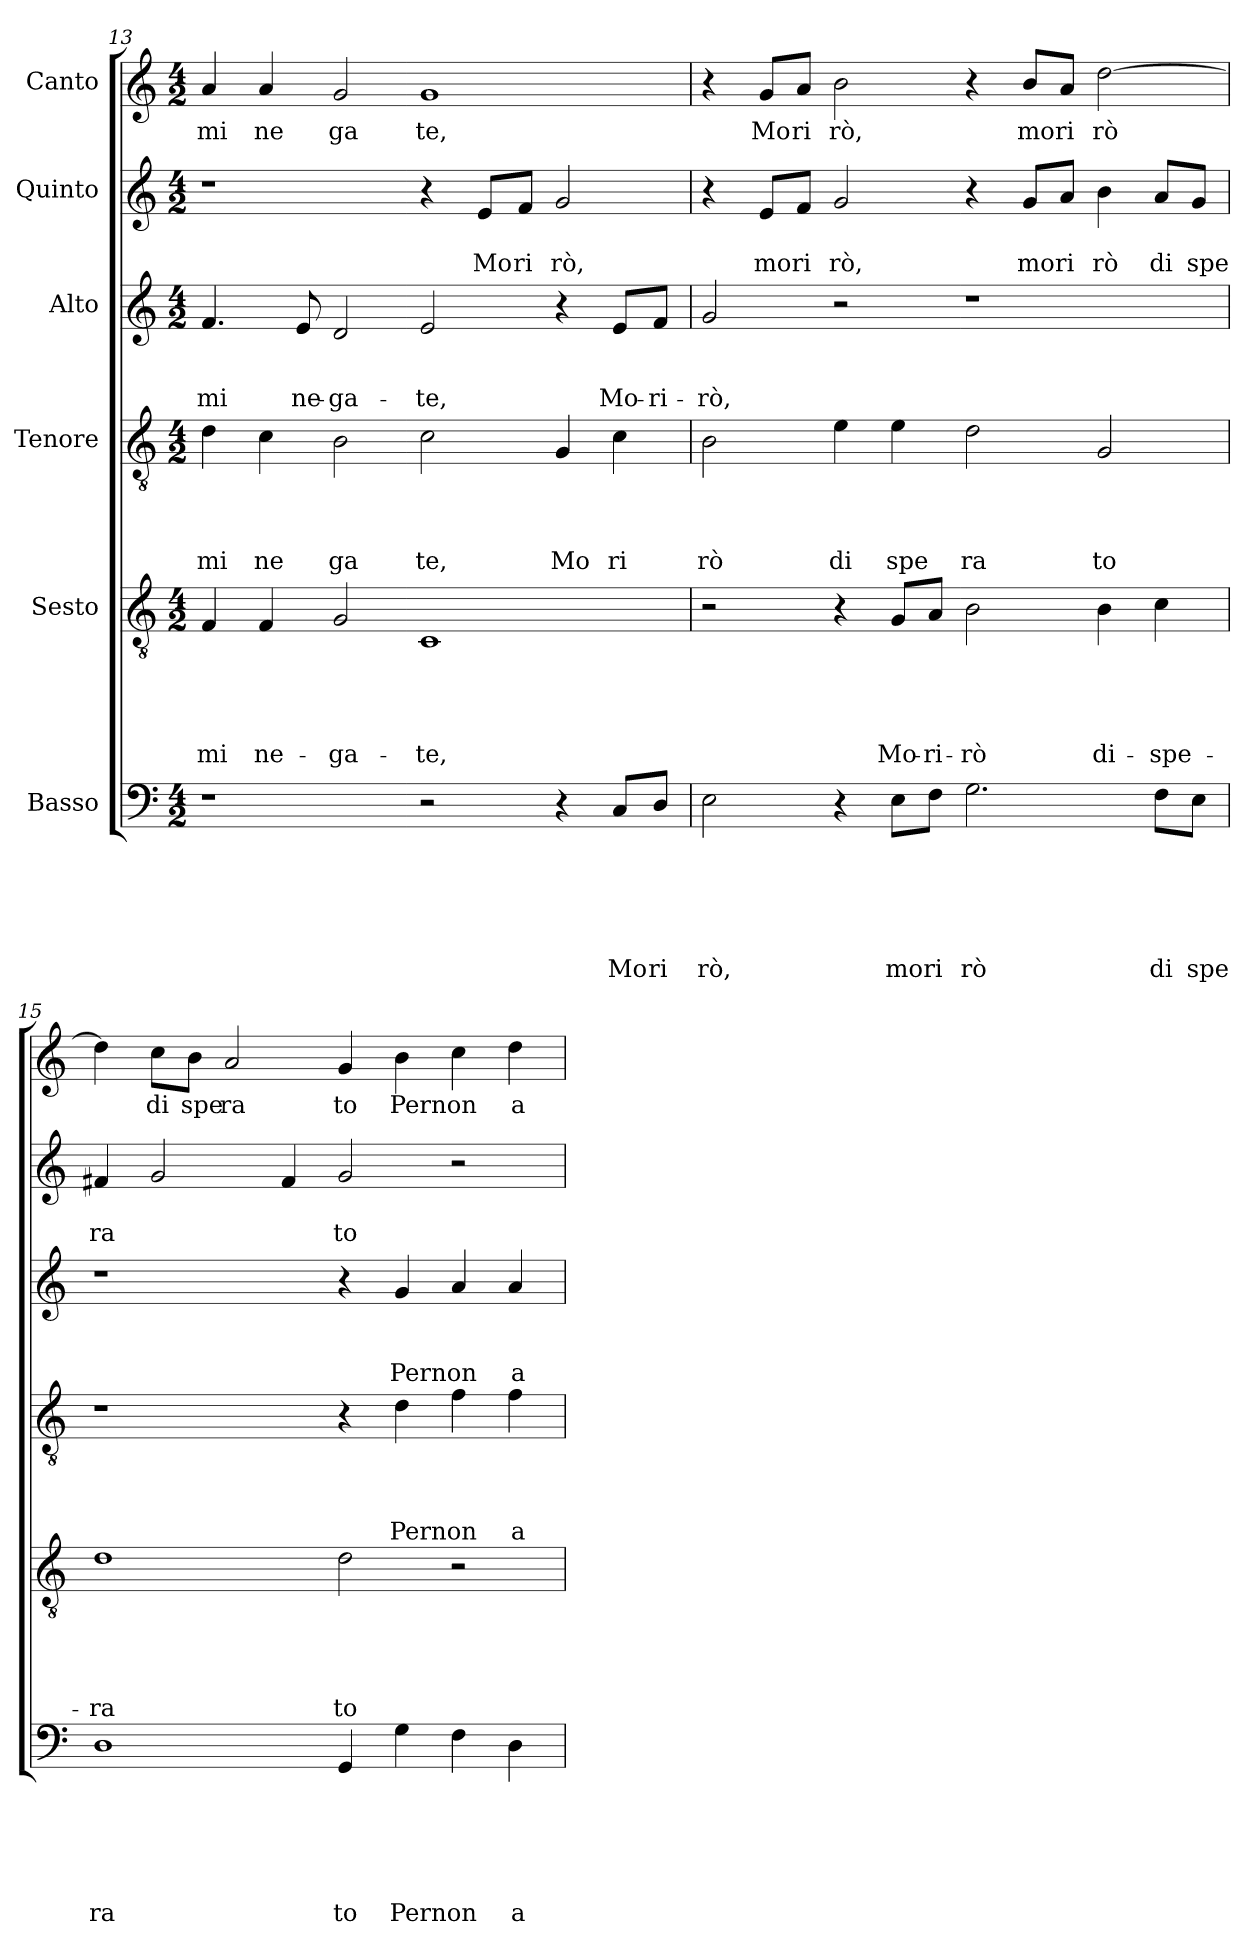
**kern	**text	**text	**text	**text	**text	**text	**kern	**text	**text	**text	**text	**text	**kern	**text	**text	**text	**text	**kern	**text	**text	**text	**kern	**text	**text	**kern	**text
*part6	*part6	*part6	*part6	*part6	*part6	*part6	*part5	*part5	*part5	*part5	*part5	*part5	*part4	*part4	*part4	*part4	*part4	*part3	*part3	*part3	*part3	*part2	*part2	*part2	*part1	*part1
*staff6	*staff6	*staff6	*staff6	*staff6	*staff6	*staff6	*staff5	*staff5	*staff5	*staff5	*staff5	*staff5	*staff4	*staff4	*staff4	*staff4	*staff4	*staff3	*staff3	*staff3	*staff3	*staff2	*staff2	*staff2	*staff1	*staff1
*I"Basso	*	*	*	*	*	*	*I"Sesto	*	*	*	*	*	*I"Tenore	*	*	*	*	*I"Alto	*	*	*	*I"Quinto	*	*	*I"Canto	*
*clefF4	*	*	*	*	*	*	*clefGv2	*	*	*	*	*	*clefGv2	*	*	*	*	*clefG2	*	*	*	*clefG2	*	*	*clefG2	*
*k[]	*	*	*	*	*	*	*k[]	*	*	*	*	*	*k[]	*	*	*	*	*k[]	*	*	*	*k[]	*	*	*k[]	*
*C:	*	*	*	*	*	*	*C:	*	*	*	*	*	*C:	*	*	*	*	*C:	*	*	*	*C:	*	*	*C:	*
*M4/2	*	*	*	*	*	*	*M4/2	*	*	*	*	*	*M4/2	*	*	*	*	*M4/2	*	*	*	*M4/2	*	*	*M4/2	*
=13	=13	=13	=13	=13	=13	=13	=13	=13	=13	=13	=13	=13	=13	=13	=13	=13	=13	=13	=13	=13	=13	=13	=13	=13	=13	=13
!	!	!	!	!	!	!	!	!	!	!	!	!LO:LY:b	!	!	!	!	!LO:LY:b	!	!	!	!LO:LY:b	!	!	!	!	!LO:LY:b
1r	.	.	.	.	.	.	4F/	.	.	.	.	-mi	4d\	.	.	.	mi	4.f/	.	.	-mi	1r	.	.	4a/	mi
!	!	!	!	!	!	!	!	!	!	!	!	!LO:LY:b	!	!	!	!	!LO:LY:b	!	!	!	!	!	!	!	!	!LO:LY:b
.	.	.	.	.	.	.	4F/	.	.	.	.	ne-	4c\	.	.	.	ne	.	.	.	.	.	.	.	4a/	ne
!	!	!	!	!	!	!	!	!	!	!	!	!	!	!	!	!	!	!	!	!	!LO:LY:b	!	!	!	!	!
.	.	.	.	.	.	.	.	.	.	.	.	.	.	.	.	.	.	8e/	.	.	ne-	.	.	.	.	.
!	!	!	!	!	!	!	!	!	!	!	!	!LO:LY:b	!	!	!	!	!LO:LY:b	!	!	!	!LO:LY:b	!	!	!	!	!LO:LY:b
.	.	.	.	.	.	.	2G/	.	.	.	.	-ga-	2B\	.	.	.	ga	2d/	.	.	-ga-	.	.	.	2g/	ga
!	!	!	!	!	!	!	!	!	!	!	!	!LO:LY:b	!	!	!	!	!LO:LY:b	!	!	!	!LO:LY:b	!	!	!	!	!LO:LY:b
2r	.	.	.	.	.	.	1C	.	.	.	.	-te,	2c\	.	.	.	te,	2e/	.	.	-te,	4r	.	.	1g	te,
!	!	!	!	!	!	!	!	!	!	!	!	!	!	!	!	!	!	!	!	!	!	!	!	!LO:LY:b	!	!
.	.	.	.	.	.	.	.	.	.	.	.	.	.	.	.	.	.	.	.	.	.	8e/L	.	Mo	.	.
!	!	!	!	!	!	!	!	!	!	!	!	!	!	!	!	!	!	!	!	!	!	!	!	!LO:LY:b	!	!
.	.	.	.	.	.	.	.	.	.	.	.	.	.	.	.	.	.	.	.	.	.	8f/J	.	ri	.	.
!	!	!	!	!	!	!	!	!	!	!	!	!	!	!	!	!	!LO:LY:b	!	!	!	!	!	!	!LO:LY:b	!	!
4r	.	.	.	.	.	.	.	.	.	.	.	.	4G/	.	.	.	Mo	4r	.	.	.	2g/	.	rò,	.	.
!	!	!	!	!	!	!LO:LY:b	!	!	!	!	!	!	!	!	!	!	!LO:LY:b	!	!	!	!LO:LY:b	!	!	!	!	!
8C/L	.	.	.	.	.	Mo	.	.	.	.	.	.	4c\	.	.	.	ri	8e/L	.	.	Mo-	.	.	.	.	.
!	!	!	!	!	!	!LO:LY:b	!	!	!	!	!	!	!	!	!	!	!	!	!	!	!LO:LY:b	!	!	!	!	!
8D/J	.	.	.	.	.	ri	.	.	.	.	.	.	.	.	.	.	.	8f/J	.	.	-ri-	.	.	.	.	.
=14	=14	=14	=14	=14	=14	=14	=14	=14	=14	=14	=14	=14	=14	=14	=14	=14	=14	=14	=14	=14	=14	=14	=14	=14	=14	=14
!	!	!	!	!	!	!LO:LY:b	!	!	!	!	!	!	!	!	!	!	!LO:LY:b	!	!	!	!LO:LY:b	!	!	!	!	!
2E\	.	.	.	.	.	rò,	2r	.	.	.	.	.	2B\	.	.	.	rò	2g/	.	.	-rò,	4r	.	.	4r	.
!	!	!	!	!	!	!	!	!	!	!	!	!	!	!	!	!	!	!	!	!	!	!	!	!LO:LY:b	!	!LO:LY:b
.	.	.	.	.	.	.	.	.	.	.	.	.	.	.	.	.	.	.	.	.	.	8e/L	.	mo	8g/L	Mo
!	!	!	!	!	!	!	!	!	!	!	!	!	!	!	!	!	!	!	!	!	!	!	!	!LO:LY:b	!	!LO:LY:b
.	.	.	.	.	.	.	.	.	.	.	.	.	.	.	.	.	.	.	.	.	.	8f/J	.	ri	8a/J	ri
!	!	!	!	!	!	!	!	!	!	!	!	!	!	!	!	!	!LO:LY:b	!	!	!	!	!	!	!LO:LY:b	!	!LO:LY:b
4r	.	.	.	.	.	.	4r	.	.	.	.	.	4e\	.	.	.	di	2r	.	.	.	2g/	.	rò,	2b\	rò,
!	!	!	!	!	!	!LO:LY:b	!	!	!	!	!	!LO:LY:b	!	!	!	!	!LO:LY:b	!	!	!	!	!	!	!	!	!
8E\L	.	.	.	.	.	mo	8G/L	.	.	.	.	Mo-	4e\	.	.	.	spe	.	.	.	.	.	.	.	.	.
!	!	!	!	!	!	!LO:LY:b	!	!	!	!	!	!LO:LY:b	!	!	!	!	!	!	!	!	!	!	!	!	!	!
8F\J	.	.	.	.	.	ri	8A/J	.	.	.	.	-ri-	.	.	.	.	.	.	.	.	.	.	.	.	.	.
!	!	!	!	!	!	!LO:LY:b	!	!	!	!	!	!LO:LY:b	!	!	!	!	!LO:LY:b	!	!	!	!	!	!	!	!	!
2.G\	.	.	.	.	.	rò	2B\	.	.	.	.	-rò	2d\	.	.	.	ra	1r	.	.	.	4r	.	.	4r	.
!	!	!	!	!	!	!	!	!	!	!	!	!	!	!	!	!	!	!	!	!	!	!	!	!LO:LY:b	!	!LO:LY:b
.	.	.	.	.	.	.	.	.	.	.	.	.	.	.	.	.	.	.	.	.	.	8g/L	.	mo	8b/L	mo
!	!	!	!	!	!	!	!	!	!	!	!	!	!	!	!	!	!	!	!	!	!	!	!	!LO:LY:b	!	!LO:LY:b
.	.	.	.	.	.	.	.	.	.	.	.	.	.	.	.	.	.	.	.	.	.	8a/J	.	ri	8a/J	ri
!	!	!	!	!	!	!	!	!	!	!	!	!LO:LY:b	!	!	!	!	!LO:LY:b	!	!	!	!	!	!	!LO:LY:b	!	!LO:LY:b
.	.	.	.	.	.	.	4B\	.	.	.	.	di-	2G/	.	.	.	to	.	.	.	.	4b\	.	rò	[>2dd\	rò
!	!	!	!	!	!	!LO:LY:b	!	!	!	!	!	!LO:LY:b	!	!	!	!	!	!	!	!	!	!	!	!LO:LY:b	!	!
8F\L	.	.	.	.	.	di	4c\	.	.	.	.	-spe-	.	.	.	.	.	.	.	.	.	8a/L	.	di	.	.
!	!	!	!	!	!	!LO:LY:b	!	!	!	!	!	!	!	!	!	!	!	!	!	!	!	!	!	!LO:LY:b	!	!
8E\J	.	.	.	.	.	spe	.	.	.	.	.	.	.	.	.	.	.	.	.	.	.	8g/J	.	spe	.	.
!!LO:LB:g=z
=15	=15	=15	=15	=15	=15	=15	=15	=15	=15	=15	=15	=15	=15	=15	=15	=15	=15	=15	=15	=15	=15	=15	=15	=15	=15	=15
!	!	!	!	!	!	!LO:LY:b	!	!	!	!	!	!LO:LY:b	!	!	!	!	!	!	!	!	!	!	!	!LO:LY:b	!	!
1D	.	.	.	.	.	ra	1d	.	.	.	.	-ra	1r	.	.	.	.	1r	.	.	.	4f#X/	.	ra	4dd\]	.
!	!	!	!	!	!	!	!	!	!	!	!	!	!	!	!	!	!	!	!	!	!	!	!	!	!	!LO:LY:b
.	.	.	.	.	.	.	.	.	.	.	.	.	.	.	.	.	.	.	.	.	.	2g/	.	.	8cc\L	di
!	!	!	!	!	!	!	!	!	!	!	!	!	!	!	!	!	!	!	!	!	!	!	!	!	!	!LO:LY:b
.	.	.	.	.	.	.	.	.	.	.	.	.	.	.	.	.	.	.	.	.	.	.	.	.	8b\J	spe
!	!	!	!	!	!	!	!	!	!	!	!	!	!	!	!	!	!	!	!	!	!	!	!	!	!	!LO:LY:b
.	.	.	.	.	.	.	.	.	.	.	.	.	.	.	.	.	.	.	.	.	.	.	.	.	2a/	ra
.	.	.	.	.	.	.	.	.	.	.	.	.	.	.	.	.	.	.	.	.	.	4f#/	.	.	.	.
!	!	!	!	!	!	!LO:LY:b	!	!	!	!	!	!LO:LY:b	!	!	!	!	!	!	!	!	!	!	!	!LO:LY:b	!	!LO:LY:b
4GG/	.	.	.	.	.	to	2d\	.	.	.	.	to	4r	.	.	.	.	4r	.	.	.	2g/	.	to	4g/	to
!	!	!	!	!	!	!LO:LY:b	!	!	!	!	!	!	!	!	!	!	!LO:LY:b	!	!	!	!LO:LY:b	!	!	!	!	!LO:LY:b
4G\	.	.	.	.	.	Pernon	.	.	.	.	.	.	4d\	.	.	.	Pernon	4g/	.	.	Pernon	.	.	.	4b\	Pernon
4F\	.	.	.	.	.	.	2r	.	.	.	.	.	4f\	.	.	.	.	4a/	.	.	.	2r	.	.	4cc\	.
!	!	!	!	!	!	!LO:LY:b	!	!	!	!	!	!	!	!	!	!	!LO:LY:b	!	!	!	!LO:LY:b	!	!	!	!	!LO:LY:b
4D\	.	.	.	.	.	a	.	.	.	.	.	.	4f\	.	.	.	a-	4a/	.	.	a	.	.	.	4dd\	a
=	=	=	=	=	=	=	=	=	=	=	=	=	=	=	=	=	=	=	=	=	=	=	=	=	=	=
*-	*-	*-	*-	*-	*-	*-	*-	*-	*-	*-	*-	*-	*-	*-	*-	*-	*-	*-	*-	*-	*-	*-	*-	*-	*-	*-
